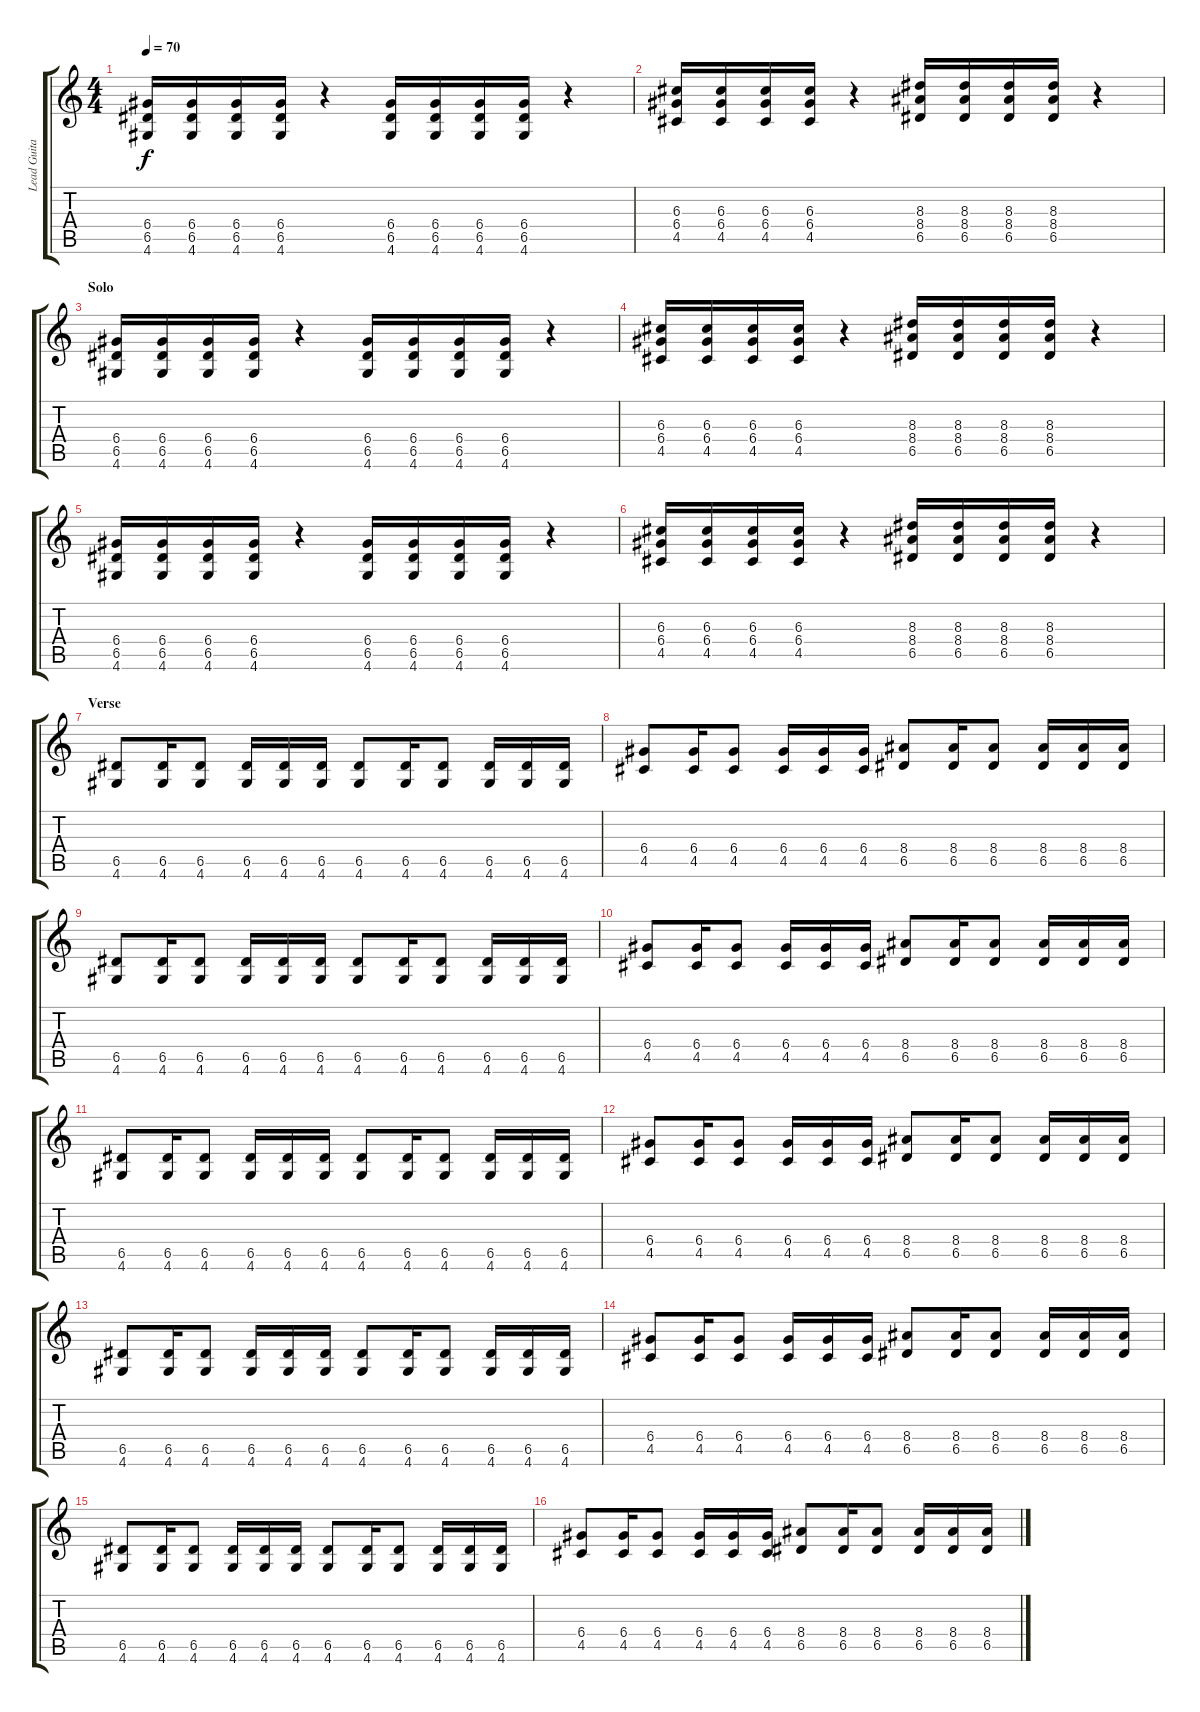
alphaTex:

\track ("Lead Guitar" "Lead Guita") {instrument overdrivenguitar}
\staff {score tabs}
\tuning (E4 B3 G3 D3 A2 E2) {hide}
\ts (4 4)
\tempo 70
\clef g2
\ks c
(6.4 6.5 4.6).16{dy f} (6.4 6.5 4.6).16 (6.4 6.5 4.6).16 (6.4 6.5 4.6).16 r.4 (6.4 6.5 4.6).16 (6.4 6.5 4.6).16 (6.4 6.5 4.6).16 (6.4 6.5 4.6).16 r.4 |
(6.3 6.4 4.5).16 (6.3 6.4 4.5).16 (6.3 6.4 4.5).16 (6.3 6.4 4.5).16 r.4 (8.3 8.4 6.5).16 (8.3 8.4 6.5).16 (8.3 8.4 6.5).16 (8.3 8.4 6.5).16 r.4 |
\section ("" "Solo")
(6.4 6.5 4.6).16 (6.4 6.5 4.6).16 (6.4 6.5 4.6).16 (6.4 6.5 4.6).16 r.4 (6.4 6.5 4.6).16 (6.4 6.5 4.6).16 (6.4 6.5 4.6).16 (6.4 6.5 4.6).16 r.4 |
(6.3 6.4 4.5).16 (6.3 6.4 4.5).16 (6.3 6.4 4.5).16 (6.3 6.4 4.5).16 r.4 (8.3 8.4 6.5).16 (8.3 8.4 6.5).16 (8.3 8.4 6.5).16 (8.3 8.4 6.5).16 r.4 |
(6.4 6.5 4.6).16 (6.4 6.5 4.6).16 (6.4 6.5 4.6).16 (6.4 6.5 4.6).16 r.4 (6.4 6.5 4.6).16 (6.4 6.5 4.6).16 (6.4 6.5 4.6).16 (6.4 6.5 4.6).16 r.4 |
(6.3 6.4 4.5).16 (6.3 6.4 4.5).16 (6.3 6.4 4.5).16 (6.3 6.4 4.5).16 r.4 (8.3 8.4 6.5).16 (8.3 8.4 6.5).16 (8.3 8.4 6.5).16 (8.3 8.4 6.5).16 r.4 |
\section ("" "Verse")
(6.5 4.6).8{instrument electricguitarclean} (6.5 4.6).16 (6.5 4.6).8 (6.5 4.6).16 (6.5 4.6).16 (6.5 4.6).16 (6.5 4.6).8 (6.5 4.6).16 (6.5 4.6).8 (6.5 4.6).16 (6.5 4.6).16 (6.5 4.6).16 |
(6.4 4.5).8 (6.4 4.5).16 (6.4 4.5).8 (6.4 4.5).16 (6.4 4.5).16 (6.4 4.5).16 (8.4 6.5).8 (8.4 6.5).16 (8.4 6.5).8 (8.4 6.5).16 (8.4 6.5).16 (8.4 6.5).16 |
(6.5 4.6).8{instrument electricguitarclean} (6.5 4.6).16 (6.5 4.6).8 (6.5 4.6).16 (6.5 4.6).16 (6.5 4.6).16 (6.5 4.6).8 (6.5 4.6).16 (6.5 4.6).8 (6.5 4.6).16 (6.5 4.6).16 (6.5 4.6).16 |
(6.4 4.5).8 (6.4 4.5).16 (6.4 4.5).8 (6.4 4.5).16 (6.4 4.5).16 (6.4 4.5).16 (8.4 6.5).8 (8.4 6.5).16 (8.4 6.5).8 (8.4 6.5).16 (8.4 6.5).16 (8.4 6.5).16 |
(6.5 4.6).8{instrument electricguitarclean} (6.5 4.6).16 (6.5 4.6).8 (6.5 4.6).16 (6.5 4.6).16 (6.5 4.6).16 (6.5 4.6).8 (6.5 4.6).16 (6.5 4.6).8 (6.5 4.6).16 (6.5 4.6).16 (6.5 4.6).16 |
(6.4 4.5).8 (6.4 4.5).16 (6.4 4.5).8 (6.4 4.5).16 (6.4 4.5).16 (6.4 4.5).16 (8.4 6.5).8 (8.4 6.5).16 (8.4 6.5).8 (8.4 6.5).16 (8.4 6.5).16 (8.4 6.5).16 |
(6.5 4.6).8{instrument electricguitarclean} (6.5 4.6).16 (6.5 4.6).8 (6.5 4.6).16 (6.5 4.6).16 (6.5 4.6).16 (6.5 4.6).8 (6.5 4.6).16 (6.5 4.6).8 (6.5 4.6).16 (6.5 4.6).16 (6.5 4.6).16 |
(6.4 4.5).8 (6.4 4.5).16 (6.4 4.5).8 (6.4 4.5).16 (6.4 4.5).16 (6.4 4.5).16 (8.4 6.5).8 (8.4 6.5).16 (8.4 6.5).8 (8.4 6.5).16 (8.4 6.5).16 (8.4 6.5).16 |
(6.5 4.6).8{instrument electricguitarclean} (6.5 4.6).16 (6.5 4.6).8 (6.5 4.6).16 (6.5 4.6).16 (6.5 4.6).16 (6.5 4.6).8 (6.5 4.6).16 (6.5 4.6).8 (6.5 4.6).16 (6.5 4.6).16 (6.5 4.6).16 |
(6.4 4.5).8 (6.4 4.5).16 (6.4 4.5).8 (6.4 4.5).16 (6.4 4.5).16 (6.4 4.5).16 (8.4 6.5).8 (8.4 6.5).16 (8.4 6.5).8 (8.4 6.5).16 (8.4 6.5).16 (8.4 6.5).16
